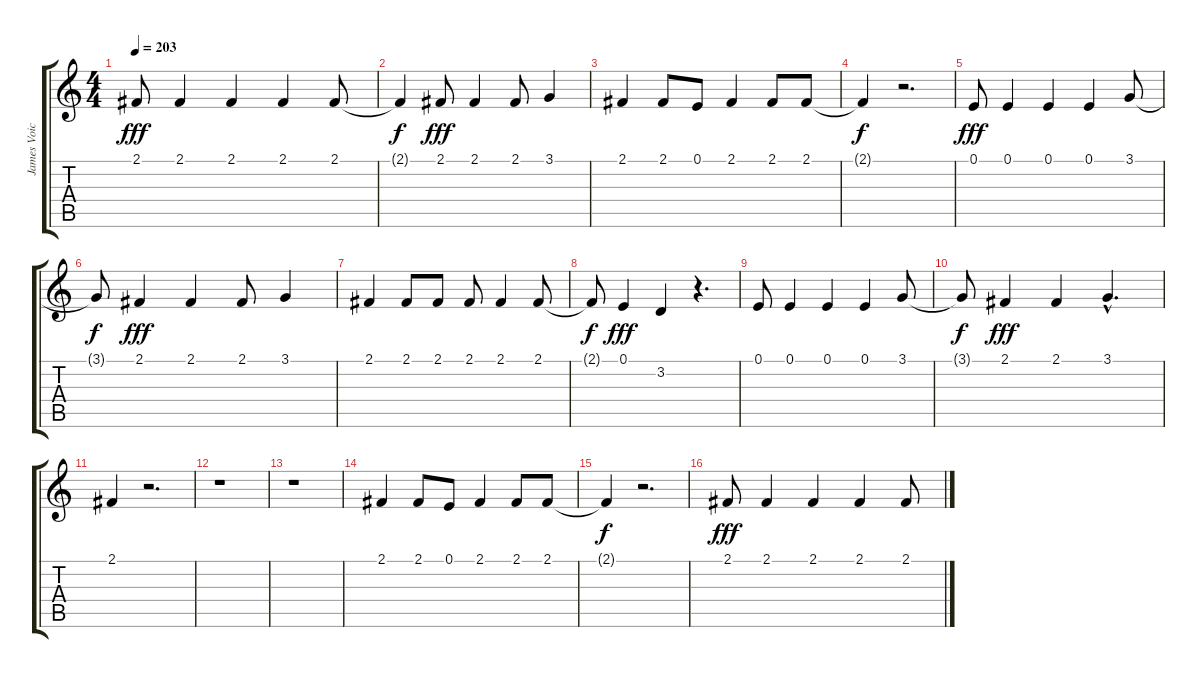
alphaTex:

\track ("James Voice" "James Voic") {instrument lead1square}
\staff {score tabs}
\tuning (E4 B3 G3 D3 A2 E2) {hide}
\ts (4 4)
\tempo 203
\clef g2
\ks c
2.1.8{dy fff} 2.1.4 2.1.4 2.1.4 2.1.8 |
2.1{t}.4{dy f} 2.1.8{dy fff} 2.1.4 2.1.8 3.1.4 |
2.1.4 2.1.8 0.1.8 2.1.4 2.1.8 2.1.8 |
2.1{t}.4{dy f} r.2{d} |
0.1.8{dy fff} 0.1.4 0.1.4 0.1.4 3.1.8 |
3.1{t}.8{dy f} 2.1.4{dy fff} 2.1.4 2.1.8 3.1.4 |
2.1.4 2.1.8 2.1.8 2.1.8 2.1.4 2.1.8 |
2.1{t}.8{dy f} 0.1.4{dy fff} 3.2.4 r.4{d} |
0.1.8 0.1.4 0.1.4 0.1.4 3.1.8 |
3.1{t}.8{dy f} 2.1.4{dy fff} 2.1.4 3.1{hac}.4{d} |
2.1.4 r.2{d} |
r.1 |
r.1 |
2.1.4 2.1.8 0.1.8 2.1.4 2.1.8 2.1.8 |
2.1{t}.4{dy f} r.2{d} |
2.1.8{dy fff} 2.1.4 2.1.4 2.1.4 2.1.8
